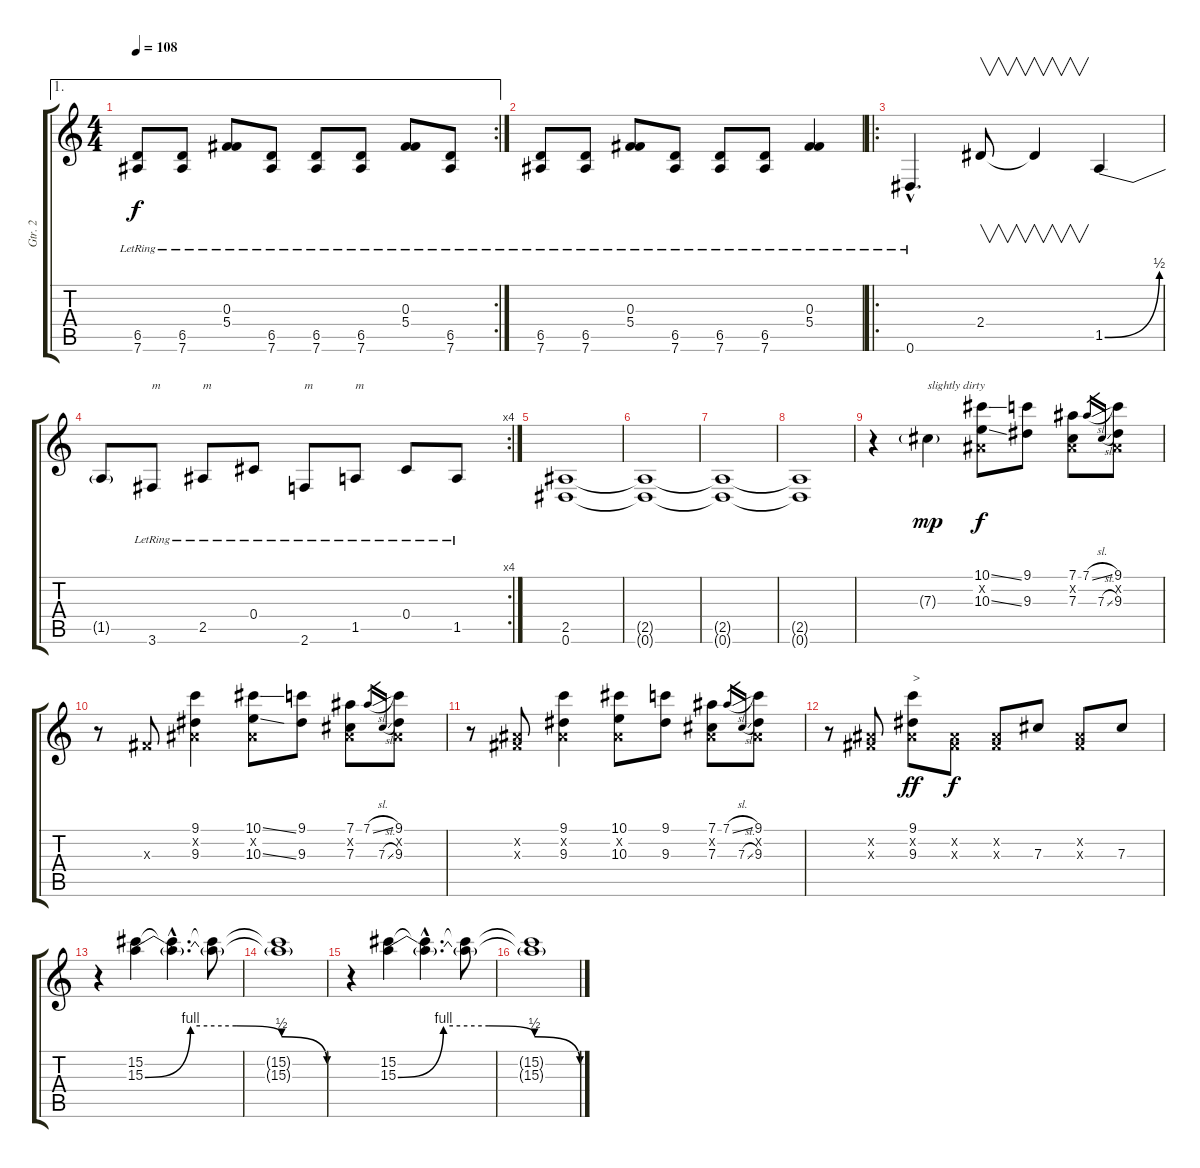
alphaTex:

\track ("Gtr. 2" "Gtr. 2") {instrument overdrivenguitar}
\staff {score tabs}
\tuning (Eb4 Bb3 Gb3 Db3 Ab2 Eb2) {hide}
\ae 1
\rc 2
\ts (4 4)
\tempo 108
\clef g2
\ks c
(6.5{lr} 7.6{lr}).8{dy f} (6.5{lr} 7.6{lr}).8 (0.3{lr} 5.4{lr}).8 (6.5{lr} 7.6{lr}).8 (6.5{lr} 7.6{lr}).8 (6.5{lr} 7.6{lr}).8 (0.3{lr} 5.4{lr}).8 (6.5{lr} 7.6{lr}).8 |
(6.5{lr} 7.6{lr}).8 (6.5{lr} 7.6{lr}).8 (0.3{lr} 5.4{lr}).8 (6.5{lr} 7.6{lr}).8 (6.5{lr} 7.6{lr}).8 (6.5{lr} 7.6{lr}).8 (0.3{lr} 5.4{lr}).4 |
\ro
0.6{hac lr}.4{d instrument distortionguitar} 2.4.8{v} 2.4{t}.4{v} 1.5{be (bend 0 0 60 2)}.4 |
\rc 4
1.5{t}.8 3.6{lr}.8{txt "m" instrument electricguitarmuted} 2.5{lr}.8{txt "m"} 0.4{lr}.8{instrument distortionguitar} 2.6{lr}.8{txt "m" instrument electricguitarmuted} 1.5{lr}.8{txt "m"} 0.4{lr}.8{instrument distortionguitar} 1.5{lr}.8 |
(2.5 0.6).1 |
(2.5{t} 0.6{t}).1 |
(2.5{t} 0.6{t}).1{volume 0} |
(2.5{t} 0.6{t}).1 |
r.4 7.3{g}.4{txt "slightly dirty" dy mp volume 13 instrument distortionguitar} (10.1{ss} 0.2{x} 10.3{ss}).8{dy f} (9.1 9.3).8 (7.1 0.2{x} 7.3).8 7.1{sl}.16{gr} 7.3{sl}.16{gr} (9.1 0.2{x} 9.3).8 |
r.8 0.3{x}.8 (9.1 0.2{x} 9.3).4 (10.1{ss} 0.2{x} 10.3{ss}).8 (9.1 9.3).8 (7.1 0.2{x} 7.3).8 7.1{sl}.16{gr} 7.3{sl}.16{gr} (9.1 0.2{x} 9.3).8 |
r.8 (0.2{x} 0.3{x}).8 (9.1 0.2{x} 9.3).4 (10.1 0.2{x} 10.3).8 (9.1 9.3).8 (7.1 0.2{x} 7.3).8 7.1{sl}.16{gr} 7.3{sl}.16{gr} (9.1 0.2{x} 9.3).8 |
r.8 (0.2{x} 0.3{x}).8 (9.1 0.2{x} 9.3).8{txt ">" dy ff} (0.2{x} 0.3{x}).8{dy f} (0.2{x} 0.3{x}).8 7.3.8 (0.2{x} 0.3{x}).8 7.3.8 |
r.4 (15.2 15.3{be (custom 0 0 15 4 30 4 45 2 60 0)}).4 (15.2{hac t} 15.3{hac t}).4{d} (15.2{t} 15.3{t}).8 |
(15.2{t} 15.3{t}).1 |
r.4 (15.2 15.3{be (custom 0 0 15 4 30 4 45 2 60 0)}).4 (15.2{hac t} 15.3{hac t}).4{d} (15.2{t} 15.3{t}).8 |
(15.2{t} 15.3{t}).1
